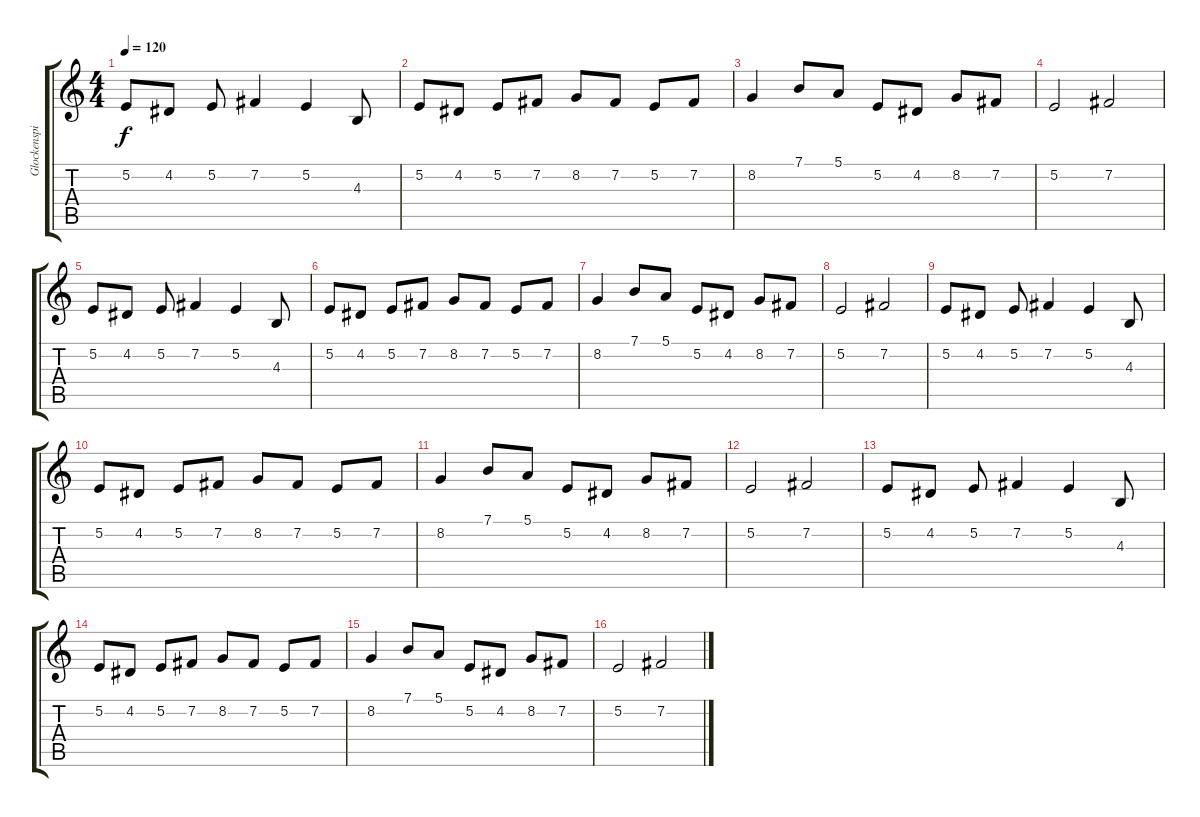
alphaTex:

\track ("Glockenspiel" "Glockenspi") {instrument glockenspiel}
\staff {score tabs}
\tuning (E4 B3 G3 D3 A2 E2) {hide}
\ts (4 4)
\tempo 120
\clef g2
\ks c
5.2.8{dy f} 4.2.8 5.2.8 7.2.4 5.2.4 4.3.8 |
5.2.8 4.2.8 5.2.8 7.2.8 8.2.8 7.2.8 5.2.8 7.2.8 |
8.2.4 7.1.8 5.1.8 5.2.8 4.2.8 8.2.8 7.2.8 |
5.2.2 7.2.2 |
5.2.8 4.2.8 5.2.8 7.2.4 5.2.4 4.3.8 |
5.2.8 4.2.8 5.2.8 7.2.8 8.2.8 7.2.8 5.2.8 7.2.8 |
8.2.4 7.1.8 5.1.8 5.2.8 4.2.8 8.2.8 7.2.8 |
5.2.2 7.2.2 |
5.2.8 4.2.8 5.2.8 7.2.4 5.2.4 4.3.8 |
5.2.8 4.2.8 5.2.8 7.2.8 8.2.8 7.2.8 5.2.8 7.2.8 |
8.2.4 7.1.8 5.1.8 5.2.8 4.2.8 8.2.8 7.2.8 |
5.2.2 7.2.2 |
5.2.8 4.2.8 5.2.8 7.2.4 5.2.4 4.3.8 |
5.2.8 4.2.8 5.2.8 7.2.8 8.2.8 7.2.8 5.2.8 7.2.8 |
8.2.4 7.1.8 5.1.8 5.2.8 4.2.8 8.2.8 7.2.8 |
5.2.2 7.2.2
